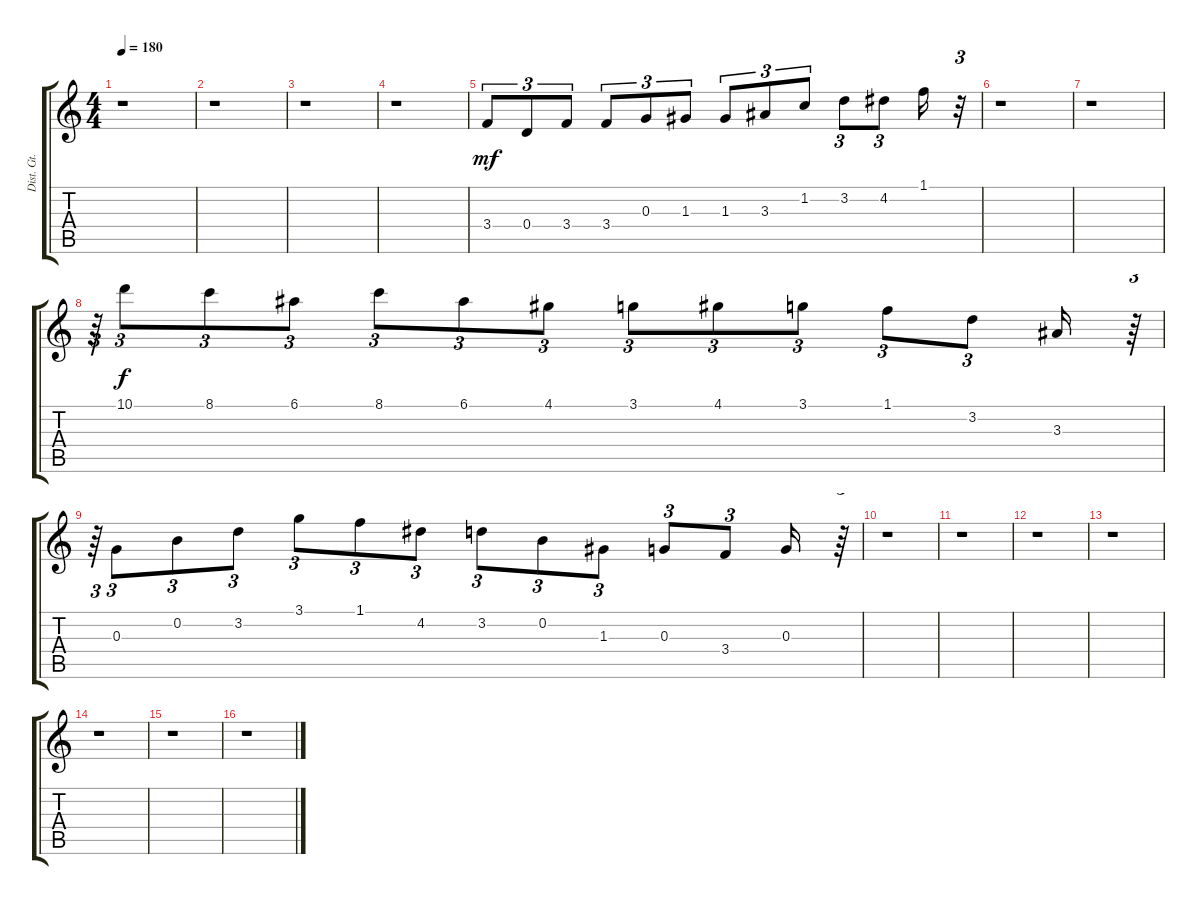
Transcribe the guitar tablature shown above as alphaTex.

\track ("Dist. Gt." "Dist. Gt.") {instrument distortionguitar}
\staff {score tabs}
\tuning (E4 B3 G3 D3 A2 E2) {hide}
\ts (4 4)
\tempo 180
\clef g2
\ks c
r.1{dy f} |
r.1 |
r.1 |
r.1 |
3.4.8{tu (3 2) dy mf} 0.4.8{tu (3 2)} 3.4.8{tu (3 2)} 3.4.8{tu (3 2)} 0.3.8{tu (3 2)} 1.3.8{tu (3 2)} 1.3.8{tu (3 2)} 3.3.8{tu (3 2)} 1.2.8{tu (3 2)} 3.2.8{tu (3 2)} 4.2.8{tu (3 2)} 1.1.16 r.32{tu (3 2)} |
r.1 |
r.1 |
r.64{tu (3 2)} 10.1.8{tu (3 2) dy f} 8.1.8{tu (3 2)} 6.1.8{tu (3 2)} 8.1.8{tu (3 2)} 6.1.8{tu (3 2)} 4.1.8{tu (3 2)} 3.1.8{tu (3 2)} 4.1.8{tu (3 2)} 3.1.8{tu (3 2)} 1.1.8{tu (3 2)} 3.2.8{tu (3 2)} 3.3.16 r.64{tu (3 2)} |
r.64{tu (3 2)} 0.3.8{tu (3 2)} 0.2.8{tu (3 2)} 3.2.8{tu (3 2)} 3.1.8{tu (3 2)} 1.1.8{tu (3 2)} 4.2.8{tu (3 2)} 3.2.8{tu (3 2)} 0.2.8{tu (3 2)} 1.3.8{tu (3 2)} 0.3.8{tu (3 2)} 3.4.8{tu (3 2)} 0.3.16 r.64{tu (3 2)} |
r.1 |
r.1 |
r.1 |
r.1 |
r.1 |
r.1 |
r.1
